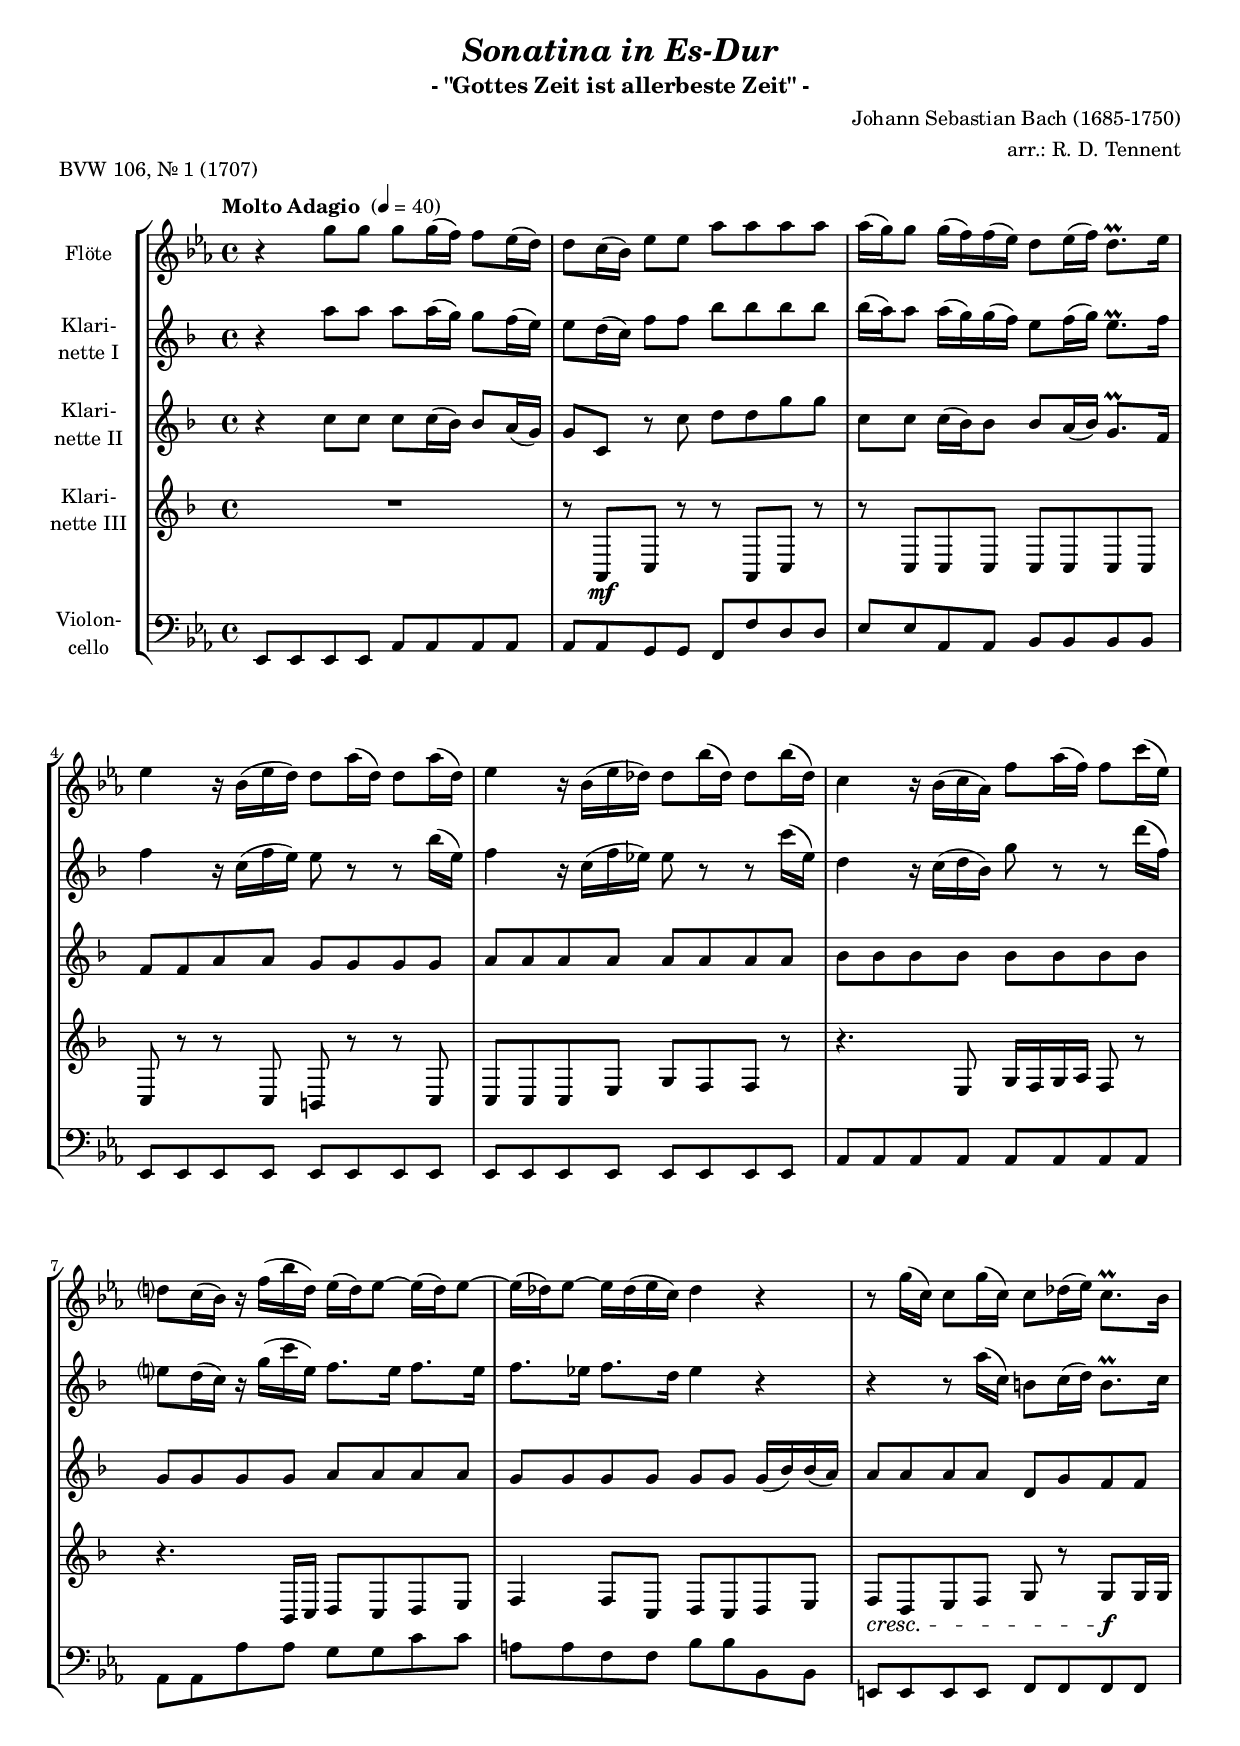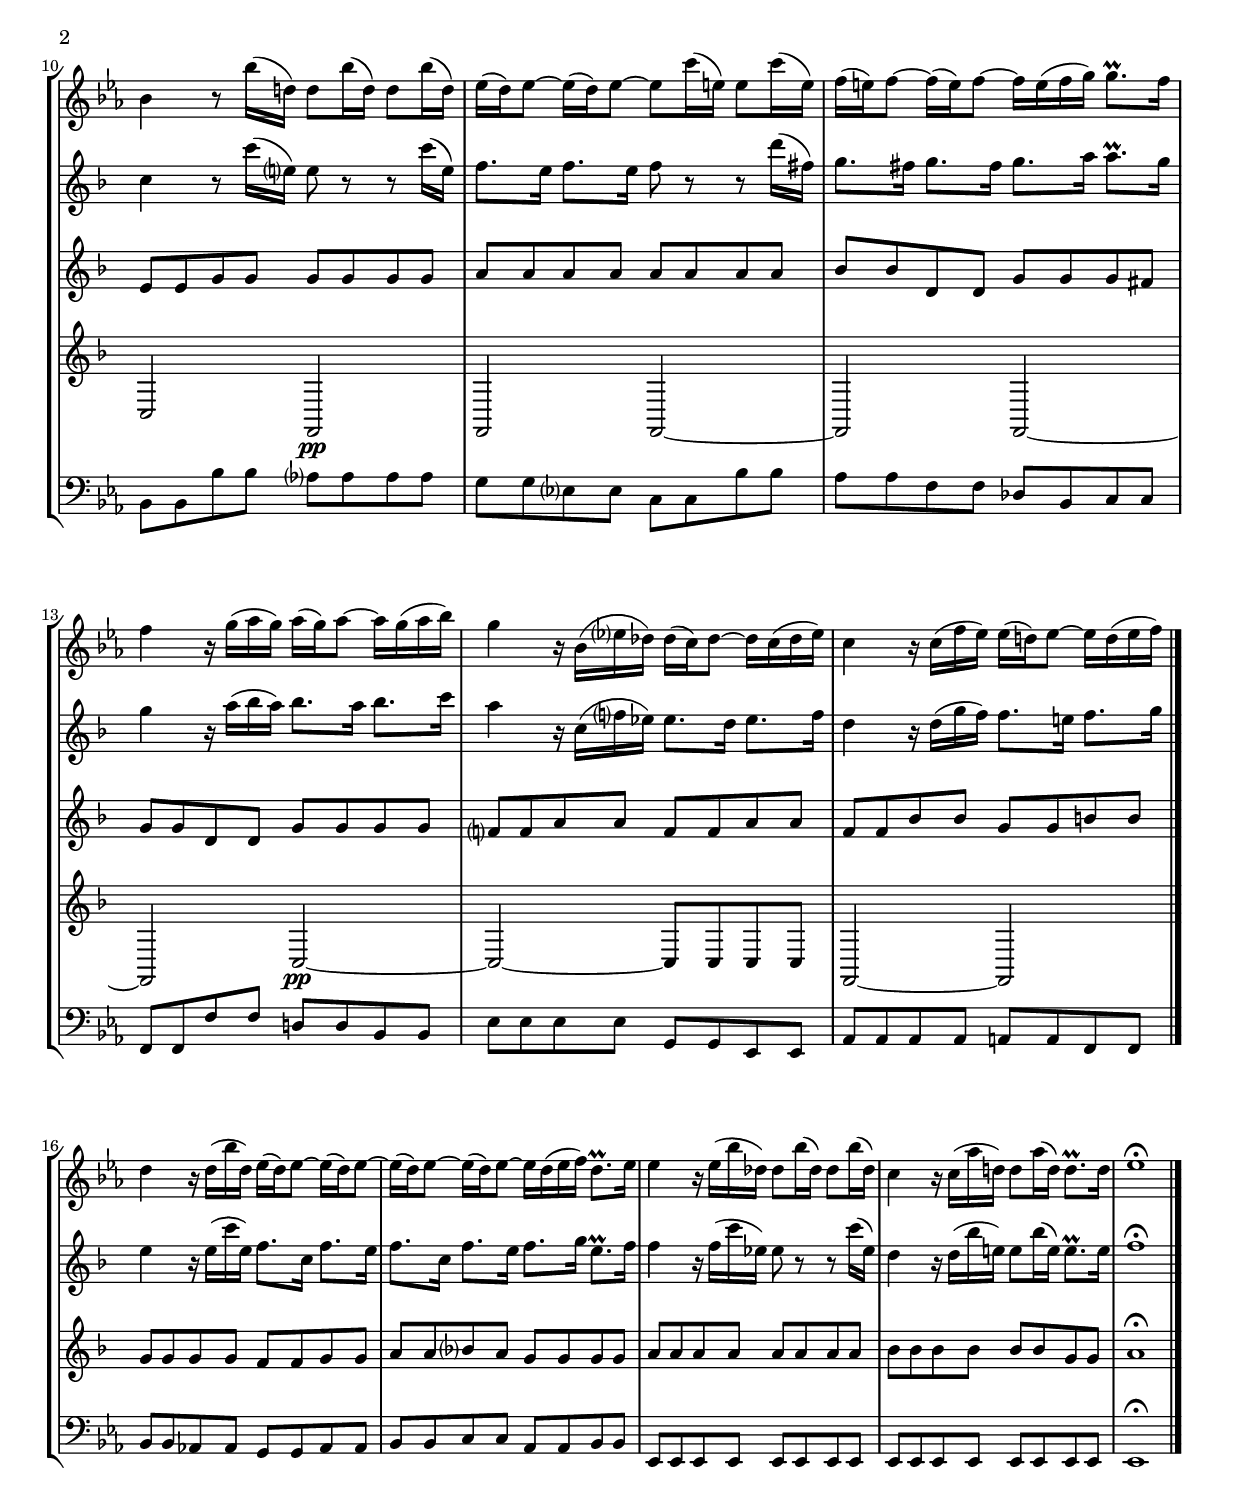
\version "2.18.2"
\include "deutsch.ly"
  
#(set-global-staff-size 17.5)

\header {
  title     = \markup \bold \italic "Sonatina in Es-Dur"
  subtitle  = "- \"Gottes Zeit ist allerbeste Zeit\" -"
  composer  = "Johann Sebastian Bach (1685-1750)"
  arranger  = "arr.: R. D. Tennent"
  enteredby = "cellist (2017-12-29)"
  piece     = "BVW 106, Nr. 1 (1707)"
}

voiceconsts = {
  \key f \major
  \time 4/4
  \clef "treble"
%  \numericTimeSignature
  \compressFullBarRests
  % Set default beaming for all staves
% \set Timing.beamExceptions = #'()
% \set Timing.baseMoment     = #(ly:make-moment 1 4)
% \set Timing.beatStructure  = #'(1 1 1)
  \tempo "Molto Adagio " 4=40
}

micl = "clarinet"
mifl = "flute"
miob = "oboe"
mifh = "french horn"
mist = "string ensemble 1"
miba = "cello"

va = \relative c''' {
  \voiceconsts

  r4 a8 a a a16( g) g8 f16( e)
  e8 d16( c) f8 f b b b b
  b16( a) a8 a16( g) g( f) e8 f16( g) e8.\prall f16

  f4 r16 c( f e) e8 b'16( e,) e8 b'16( e,)
  f4 r16 c( f es) es8 c'16( es,) es8 c'16( es,)
  d4 r16 c( d b) g'8 b16( g) g8 d'16( f,)

  e?8 d16( c) r g'( c e,) f( e) f8~ f16( e) f8~
  f16( es) f8~ f16 es( f d) es4 r
  r8 a16( d,) d8 a'16( d,) d8 es16( f) d8.\prall c16

  c4 r8 c'16( e,!) e8 c'16( e,) e8 c'16( e,)
  f( e) f8~ f16( e) f8~ f d'16( fis,) fis8 d'16( fis,)
  g( fis) g8~ g16( fis) g8~ g16 fis( g a) a8.\prall g16

  g4 r16 a( b a) b( a) b8~ b16 a( b c)
  a4 r16 c,( f? es) es( d) es8~ es16 d( es f)
  d4 r16 d( g f) f( e!) f8~ f16 e( f g)
  e4 r16 e( c' e,) f( e) f8~ f16( e) f8~

  f16( e) f8~ f16( e) f8~~ f16 e( f g) e8.\prall f16
  f4 r16 f( c' es,) es8 c'16( es,) es8 c'16( es,)
  d4 r16 d( b' e,!) e8 b'16( e,) e8.\prall e16
  f1\fermata \bar "|."
}

vb = \relative c''' {
  \voiceconsts

  r4 a8 a a a16( g) g8 f16( e)
  e8 d16( c) f8 f b b b b
  b16( a) a8 a16( g) g( f) e8 f16( g) e8.\prall f16

  f4 r16 c( f e) e8 r r b'16( e,)
  f4 r16 c( f es) es8 r r c'16( es,)
  d4 r16 c( d b) g'8 r r d'16( f,)

  e?8 d16( c) r g'( c e,) f8. e16 f8. e16
  f8. es16 f8. d16 es4 r
  r r8 a16( c,) h8 c16( d) h8.\prall c16

  c4 r8 c'16( e,?) e8 r r c'16( e,)
  f8. e16 f8. e16 f8 r r d'16( fis,)
  g8. fis16 g8. fis16 g8. a16 a8.\prall g16

  g4 r16 a( b a) b8. a16 b8. c16
  a4 r16 c,( f? es) es8. d16 es8. f16
  d4 r16 d( g f) f8. e!16 f8. g16
  e4 r16 e( c' e,) f8. c16 f8. e16

  f8. c16 f8. e16 f8. g16 e8.\prall f16
  f4 r16 f( c' es,) es8 r r c'16( es,)
  d4 r16 d( b' e,!) e8 b'16( e,) e8.\prall e16
  f1\fermata \bar "|."
}

vc = \relative c'' {
  \voiceconsts

  r4 c8 c c c16( b) b8 a16( g)
  g8 c, r c' d d g g
  c, c c16( b) b8 b a16( b) g8.\prall f16

  f8 f a a g g g g
  a a a a a a a a
  b b b b b b b b

  g g g g a a a a
  g g g g g g g16( b) b( a)
  a8 a a a d, g f f

  e e g g g g g g
  a a a a a a a a
  b b d, d g g g fis

  g g d d g g g g
  f? f a a f f a a
  f f b b g g h h
  g g g g f f g g

  a a b? a g g g g
  a a a a a a a a
  b b b b b b g g

  a1\fermata \bar "|."
}

\include "v4.ily"
ve = \relative c, {
  \voiceconsts
  \clef "bass"

  f8 f f f b b b b
  b b a a g g' e e
  f f b, b c c c c

  f, f f f f f f f
  f f f f f f f f
  b b b b b b b b

  b b b' b a a d d
  h h g g c c c, c
  fis, fis fis fis g g g g

  c c c' c b? b b b
  a a f? f d d c' c
  b b g g es c d d

  g, g g' g e! e c c
  f f f f a, a f f
  b b b b h h g g
  c c b! b a a b b

  c c d d b b c c
  f, f f f f f f f
  f f f f f f f f
  f1 \fermata \bar "|."
}


music = \new StaffGroup <<
      \new Staff {
	\set Staff.midiInstrument = \mifl
	\set Staff.instrumentName = \markup \center-column { "Flöte" }
	\transpose f es { \va }
      }

      \new Staff {
	\set Staff.midiInstrument = \micl
	\set Staff.instrumentName = \markup \center-column { "Klari-" "nette I" }
	\transpose f f { \vb }
      }

      \new Staff {
	\set Staff.midiInstrument = \micl
	\set Staff.instrumentName = \markup \center-column { "Klari-" "nette II" }
	\transpose f f { \vc }
      }

      \new Staff {
	\set Staff.midiInstrument = \micl
	\set Staff.instrumentName = \markup \center-column { "Klari-" "nette III" }
	\transpose f f { \vd }
      }

      \new Staff {
	\set Staff.midiInstrument = \miba
	\set Staff.instrumentName = \markup \center-column { "Violon-" "cello" }
	\transpose f es { \ve }
      }
>>

\book {
  \score {
    \music
    \layout {}
  }

  \score {
    \unfoldRepeats \music

    \midi {
      \context {
        \Score
      }
    }
  }
}
